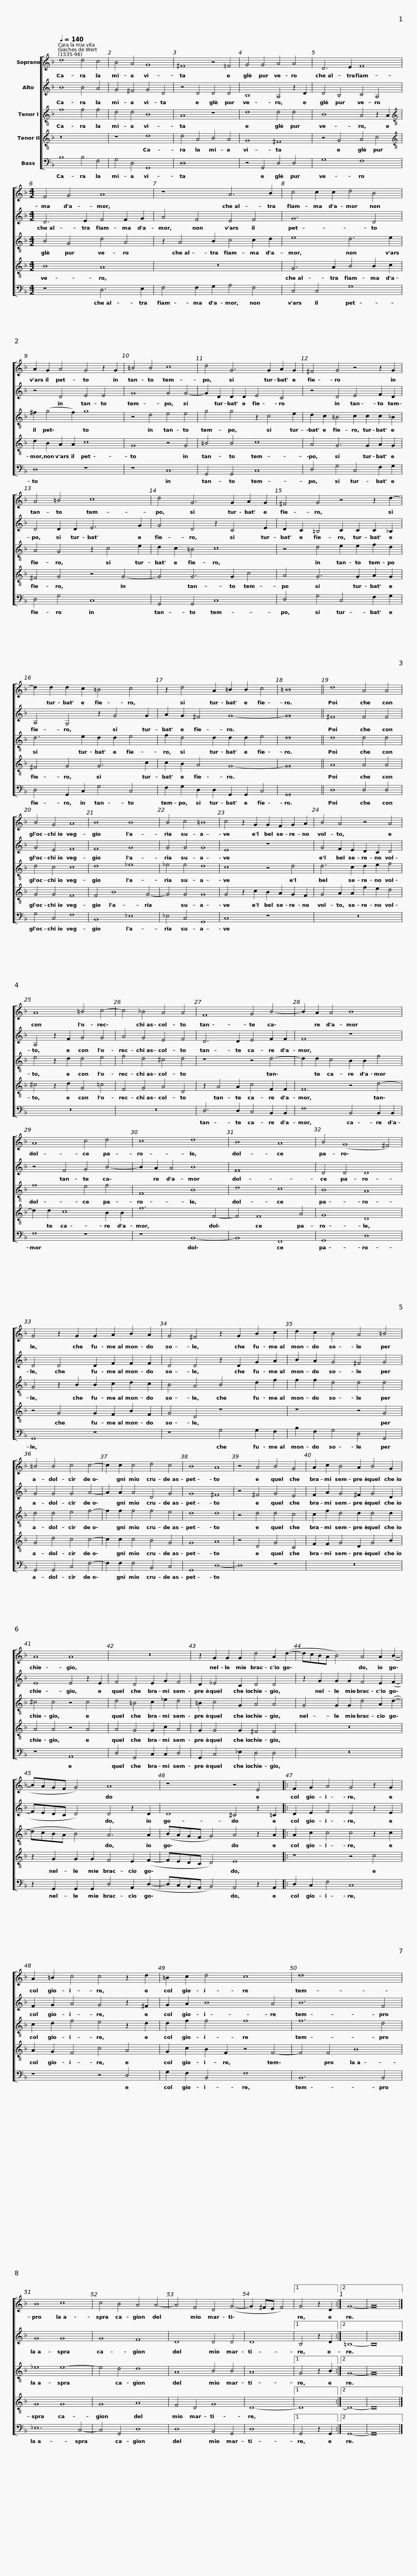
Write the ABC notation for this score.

X:1
%%score [ 1 2 3 4 5 ]
L:1/8
Q:1/4=140
M:none
I:linebreak $
K:F
V:1 treble
V:2 treble
V:3 treble-8
V:4 treble-8
V:5 bass
V:1
 d8 d4 c4 | B4 A4 G8 | ^F8 z4 =F4 | G4 G4 A4 A4 | D6 E2 F8 |$ %5
[M:4/2] F4 G4 A8 | z8 A6 B2 | c4 c2 c2 d4 B4 |$ A2 G2 A4 G4 z2 G2 |$ =B4 B4 c8 | %10
 d4 G6 G2 A2 G2 | ^F4 G4 z4 z2 G2 | A4 =B4 c8 |$ d4 G6 G2 A2 G2 | ^F4 G4 z4 z2 d2- | %15
 d2 d2 d2 c2 =B4 c4 | z2 d4 A2 =B2 B2 c4 |$ =B16 ||$ d8 A4 A4 | B4 G4 A8 | %20
 B8 B8 | B4 c4 =B8 | c4 z2 G2 G2 F2 G2 A2 | B4 A4 z4 A4 |$ A8 =B4 c4- | %25
 c4 _B4 A4 A4 | F8 G4 B4- | B2 A2 A4 B8 | A8 c4 d4 |$ c8 d8 | %30
 B8 A8 | B4 (G8 ^F4) | G4 z2 G2 G2 A2 B2 A2 | G4 ^F4 z2 G2 B2 c2 |$ d2 c2 B4 A4 =B4 | %35
 =B4 B4 c4 c4- | c2 c2 c4 d4 c4 | B8 A8 | z4 A4 B4 G4 |$ A2 c2 B4 A2 B4 G2 | %40
 A8 A8 | z16 |$ z2 G2 G2 G2 d4 A2 (d2- |$ dcBA B4) A4 A2 (B2- | BAGF G4) A8 | %45
 z8 z4 E4 |: F2 G2 A4 G4 z2 G2 |$ A2 =B2 c4 c4 z2 d2 | =B2 c2 d4 c8 | d16 | %50
 B8 c8 |$ c4 B4 A4 A4- | A4 F4 D4 (G4- | G2 ^FE F4) |1 G4 z2 D2 :|2 %55
 G8- | G16 |] %57
V:2
 B8 B4 A4 | G4 ^F4 G4 D4 | z4 D4 D4 D4 | B,8 A,4 z2 D2 | D4 B,4 C4 A,4 |$ %5
[M:4/2] D6 E2 F4 F2 G2 | A4 F4 E4 F4 | G12 D4 |$ z4 D4 E4 E4 |$ G8 G4 G4- | %10
 G2 D2 D2 D2 E4 C4 | z4 D4 E4 F2 D2 | D4 D2 D2 E6 G2 |$ G4 D4 z2 C4 E2 | D2 C2 =B,4 C2 C2 C2 _B,2 | %15
 A,4 G,4 z2 G4 G2 | A2 G2 ^F4 G8- |$ G16 ||$ ^F8 F4 F4 | G4 E4 F8 | %20
 F8 G8 | G4 G4 G8 | E8 z8 | G4 F2 E2 D2 C2 D4 |$ A,4 z2 F2 G4 G4 | %25
 A4 G4 E4 F4 | D6 D2 E4 F2 F2 | F8 z8 | z4 F4 G4 B4- |$ B2 A2 A4 B8 | %30
 F16 | D4 D4 D8 | D4 D4 D2 F2 F2 F2 | D4 D4 z2 D2 G2 A2 |$ B2 A2 G4 ^F4 G4 | %35
 G4 G4 G4 A4- | A2 A2 A4 D4 G4 | G8 ^F8 | z4 ^F4 G4 E4 |$ F2 A2 G4 ^F2 G4 D2 | %40
 E8 E4 z2 E2 | F4 D4 E2 G2 F4 |$ D2 _E4 C2 D4 D4 |$ z2 G2 G2 G2 F4 E2 (F2- | FEDC D4) D4 z2 D2 | %45
 D8 ^C4 z2 =C2 |: D2 E2 F4 E4 z2 E2 |$ F2 G2 A4 G4 z2 ^F2 | G2 A2 B8 A4 | B12 F4 | %50
 G8 G8 |$ G8 F8 | D8 D4 D4 | D8 |1 B,4 z2 D2 :|2 %55
 =B,8- | B,16 |] %57
V:3
 f8 f4 f4 | d4 d4 B8 | A8 z8 | d8 d4 d4 | B8 A4 z2 A2 |$ %5
[M:4/2][K:treble-8] B4 G4 d4 A4 | z2 A4 B2 c4 c2 d2 | e8 d6 e2 |$ ^f2 (g4 f2) g8 |$ z4 d4 e4 e4 | %10
 g4 g4 z2 c4 e2 | d2 c2 =B4 c2 c2 c2 _B2 | A4 G4 z2 c4 e2 |$ d2 c2 =B4 c8 | z4 d4 e2 e2 f2 d2 | %15
 d6 e2 d2 d2 e4 | f2 d4 d2 d2 d2 e4 |$ d16 ||$ d8 d4 d4 | d4 c4 c8 | %20
 d8 _e8 | _e4 e4 d8 | c8 z4 d4 | d6 c2 d2 e2 f4 |$ e4 z2 d2 d4 e4 | %25
 f4 d4 ^c4 d4 | z8 z4 d4- | d2 d2 c4 B2 B2 f4 | f8 e4 f4 |$ F8 B8 | %30
 d8 c8 | B8 A8 | G4 z2 B2 B2 c2 d2 c2 | B4 A4 B4 d2 f2 |$ f2 f2 d4 d4 d4 | %35
 d4 d4 e4 f4- | f2 f2 f4 f4 e4 | d8 d8 | z4 d4 d4 c4 |$ c2 f2 d4 d2 d4 d2 | %40
 ^c4 c4 z4 c4 | d4 =B4 c2 _e2 d4 |$ =B2 c4 G2 A4 A4 |$ G4 G2 G2 d4 A2 (d2- | dcBA B4) A6 A2 | %45
 (BAGF G4) A4 z2 A2 |: A2 c2 c4 c4 z2 c2 |$ c2 d2 f4 e4 z2 d2 | d2 f2 f4 f8 | f12 d4 | %50
 _e8 e8- |$ e4 d4 d8 | A8 B4 B4 | A8 |1 G4 z2 B2 :|2 %55
 G8- | G16 |] %57
V:4
 z16 | z8 d8 | d4 A4 B4 A4 | G8 ^F8 | z4 G4 A4 c4 |$ %5
[M:4/2][K:treble-8] B8 A8 | z16 | G6 A2 B4 B2 c2 |$ d2 B2 A2 A2 c8 |$ G8 z4 G4 | %10
 =B4 B4 c8 | A4 G6 G2 A2 G2 | ^F4 G4 z4 G4- |$ G4 G6 G2 c4 | A4 G6 G2 A2 G2 | %15
 ^F4 G4 G6 c2 | c2 B2 A4 G8- |$ G16 ||$ A8 A4 A4 | G4 G4 F8 | %20
 F4 B8 G4- | G4 G4 G8 | G4 z2 c2 B2 A2 G2 F2 | G4 A2 A2 f2 e2 d4 |$ ^c4 z2 d2 G4 =c4 | %25
 F4 G4 A4 D4 | z2 A4 A2 c4 F2 F2 | F8 z4 d4- | d2 d2 c8 B2 B2 |$ f12 F4- | %30
 F4 F8 A4 | G8 D8 | z4 G4 G2 F2 B2 F2 | G4 D4 z8 |$ z8 z4 G4 | %35
 G4 d4 c4 c4- | c2 c2 c4 B4 G4 | G8 A8 | z4 D4 G4 C4 |$ F2 F2 G4 D2 G4 B2 | %40
 A4 A4 z4 A4 | A4 G4 G2 c2 A4 |$ G2 G4 G2 ^F4 F4 |$ z16 | z2 G2 G2 G2 F4 E2 (F2- | %45
 FEDC D4) E8 |: z8 z4 c4 |$ A2 G2 F4 c4 A4 | G2 c2 B2 F2 z4 F4- | F4 F4 B8 | %50
 G8 G8 |$ G8 A8 | F4 D4 G8 | D8- |1 D8 :|2 %55
 D8- | D16 |] %57
V:5
 B,8 B,4 F,4 | G,4 D,4 G,,8 | D,16 | z4 G,,4 D,4 D,4 | G,8 F,8 |$ %5
[M:4/2] z8 D,6 E,2 | F,4 F,2 G,2 A,4 F,4 | C,4 C,4 G,8 |$ D,8 z8 |$ z8 C,8 | %10
 G,,4 G,,4 C,8 | D,4 G,4 C,4 F,2 G,2 | D,4 G,4 C,8 |$ G,,4 G,,4 C,8 | D,4 G,4 C,4 F,2 G,2 | %15
 D,4 G,,2 C,2 G,4 C,4 | F,2 G,2 D,2 D,2 G,,2 G,,2 C,4 |$ G,,16 ||$ D,8 D,4 D,4 | G,4 C,4 F,8 | %20
 B,,8 _E,8 | _E,4 C,4 G,,8 | C,8 z8 | z16 |$ z16 | %25
 z16 | D,6 D,2 C,4 B,,2 B,,2 | F,8 B,,4 B,,2 B,,2 | F,8 z8 |$ z8 B,,8- | %30
 B,,8 F,,8 | G,,8 D,8 | G,,8 z8 | z8 G,4 G,2 F,2 |$ B,2 F,2 G,4 D,4 G,,4 | %35
 G,,4 G,,4 C,4 F,4- | F,2 F,2 F,4 B,,4 C,4 | G,,8 D,8- | D,8 z8 |$ z16 | %40
 z8 A,,8 | D,4 G,,4 C,2 C,2 D,4 |$ G,,2 C,4 _E,2 D,4 D,4 |$ z16 | z2 G,,2 G,,2 G,,2 D,4 A,,2 (D,2- | %45
 D,C,B,,A,, B,,4) A,,4 z2 A,,2 |: D,2 C,2 F,4 C,8 |$ z8 z4 D,4 | G,2 F,2 B,,4 F,8 | B,,12 B,,4 | %50
 _E,12 C,4- |$ C,4 G,,4 D,8 | D,8 B,,4 G,,4 | D,8 |1 G,,4 z2 G,,2 :|2 %55
 G,,8- | G,,16 |] %57
